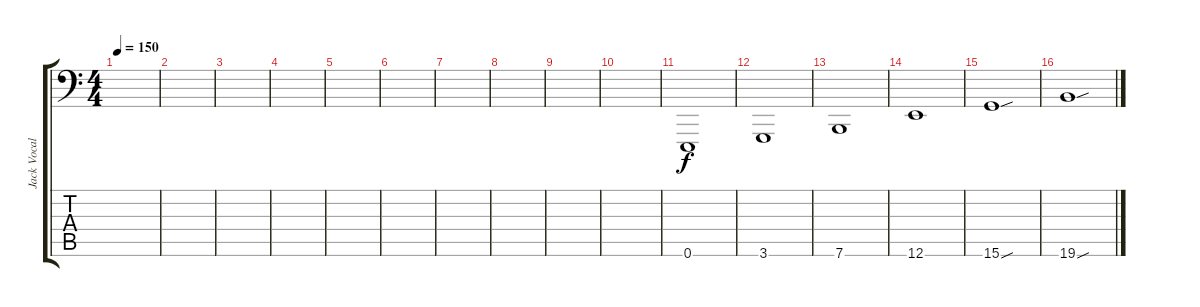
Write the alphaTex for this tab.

\track ("Jack Vocals" "Jack Vocal") {instrument cello}
\staff {score tabs}
\tuning (E4 B3 G3 D3 A2 E1) {hide}
\ts (4 4)
\tempo 150
\clef f4
\ks c
|
|
|
|
|
|
|
|
|
|
0.6.1 |
3.6.1 |
7.6.1 |
12.6.1 |
15.6{sou}.1 |
19.6{sou}.1
